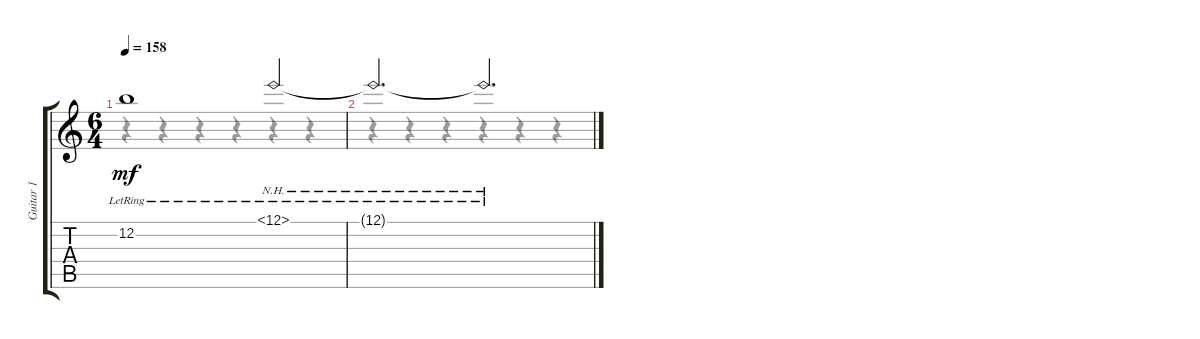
\track ("Guitar 1" "Guitar 1") {instrument overdrivenguitar}
\staff {score tabs}
\tuning (E4 B3 G3 D3 A2 E2) {hide}
\voice
\ts (6 4)
\tempo 158
\clef g2
\ks c
12.2{lr}.1{dy mf} 12.1{nh lr}.2 |
12.1{nh lr t}.2{d} 12.1{nh lr t}.2{d}
\voice
\clef g2
\ottava regular
\simile none
\ks c
r.4{dy f} r.4 r.4 r.4 r.4 r.4 |
r.4 r.4 r.4 r.4 r.4 r.4
